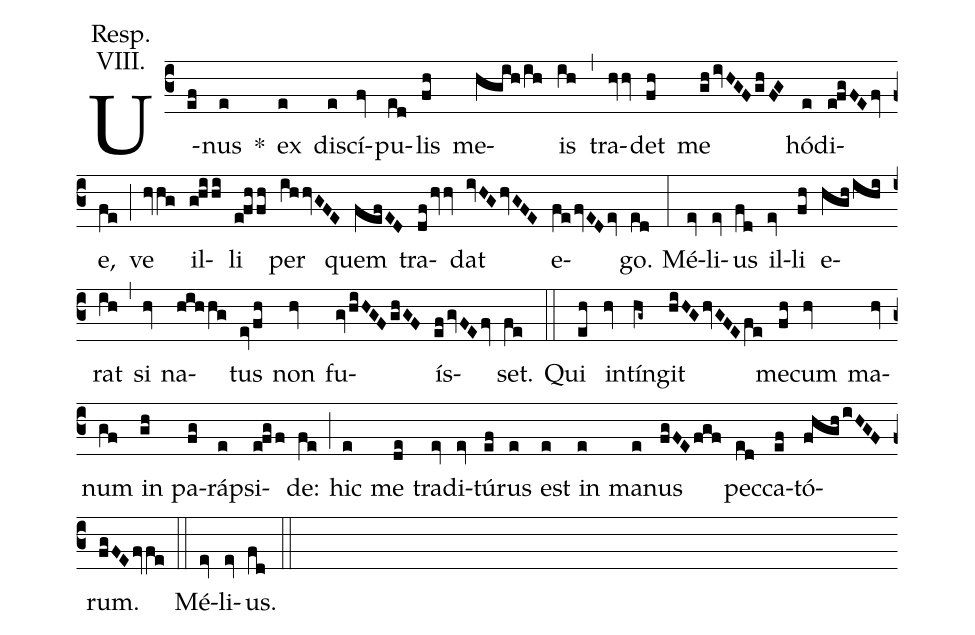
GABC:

annotation: Resp.;
annotation: VIII.;
%%
(c3)
U(ef)nus(e) *() ex(e) dis(e)cí(fv)pu(ed)lis(fh) me(hgihih)is(ih) (,)
tra(hvhv)det(fh) me(ghivHGFghFG) hó(e)di(efgFEfv)e,(fe) (;)
ve(hvhg) il(ghihi)li(efhfh) per(ihhvGFE) quem(fefED) tra(dfhvhv)dat(ivHGhvGFE) e(fefvEDev)go.(ed) (:)
Mé(ev)li(ev)us(fd) il(ev)li(fh) e(hghihi)rat(ih) (,)
si(hv) na(hihhg)tus(evfh) non(hv) fu(gvhiHGFghGF)ís(efgvFEfv)set.(fe) (::)
Qui(eh) in(hv)tín(hg~)git(hiHGhvGFEfe) me(fh)cum(hv) ma(hv)num(gf) in(gh) pa(fg)ráp(e)si(efgf)de:(fe) (;)
hic(e) me(de) tra(ev)di(ev)tú(ef)rus(e) est(e) in(e) ma(e)nus(fgFEfgf) pec(ed)ca(ef)tó(fhghiHGF)rum.(fgFEfvfe) (::)
Mé(ev)li(ev)us.(fd) (::)
